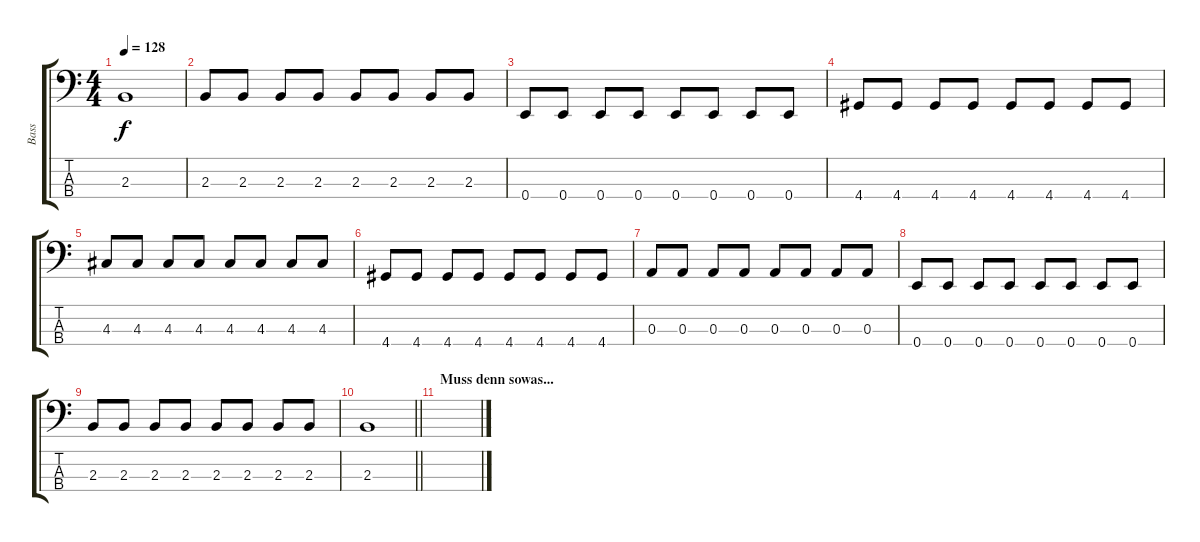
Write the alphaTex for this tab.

\track ("Bass" "Bass") {instrument electricbassfinger}
\staff {score tabs}
\tuning (G2 D2 A1 E1) {hide}
\ts (4 4)
\tempo 128
\clef f4
\ks c
2.3.1{dy f} |
2.3.8 2.3.8 2.3.8 2.3.8 2.3.8 2.3.8 2.3.8 2.3.8 |
0.4.8 0.4.8 0.4.8 0.4.8 0.4.8 0.4.8 0.4.8 0.4.8 |
4.4.8 4.4.8 4.4.8 4.4.8 4.4.8 4.4.8 4.4.8 4.4.8 |
4.3.8 4.3.8 4.3.8 4.3.8 4.3.8 4.3.8 4.3.8 4.3.8 |
4.4.8 4.4.8 4.4.8 4.4.8 4.4.8 4.4.8 4.4.8 4.4.8 |
0.3.8 0.3.8 0.3.8 0.3.8 0.3.8 0.3.8 0.3.8 0.3.8 |
0.4.8 0.4.8 0.4.8 0.4.8 0.4.8 0.4.8 0.4.8 0.4.8 |
2.3.8 2.3.8 2.3.8 2.3.8 2.3.8 2.3.8 2.3.8 2.3.8 |
\barLineRight lightlight
2.3.1 |
\section ("" "Muss denn sowas...")
